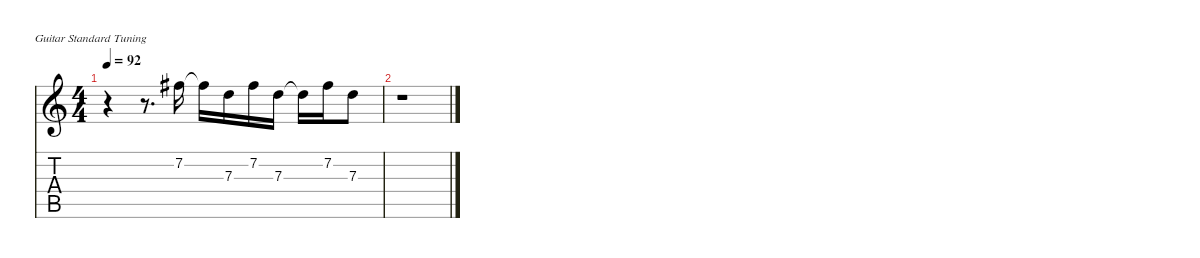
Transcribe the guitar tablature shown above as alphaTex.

\defaultSystemsLayout 4
\hideDynamics
\bracketExtendMode nobrackets
\singleTrackTrackNamePolicy hidden
\multiTrackTrackNamePolicy hidden
\firstSystemTrackNameMode fullname
\firstSystemTrackNameOrientation horizontal
\otherSystemsTrackNameOrientation horizontal
\track ("Tony Iommi" "jz.guit.") {defaultSystemsLayout 4 instrument electricguitarjazz}
\staff {score tabs}
\tuning (E4 B3 G3 D3 A2 E2)
\ts (4 4)
\tempo 92
\clef g2
\ks c
r.4{dy f beam Down} r.8{d beam Down} 7.2{acc #}.16{beam Down} 7.2{t acc #}.16{beam Down} 7.3.16{beam Down} 7.2{acc #}.16{beam Down} 7.3.16{beam Down} 7.3{t}.16{beam Down} 7.2{acc #}.16{beam Down} 7.3.8{beam Down} |
r.1{beam Down}
